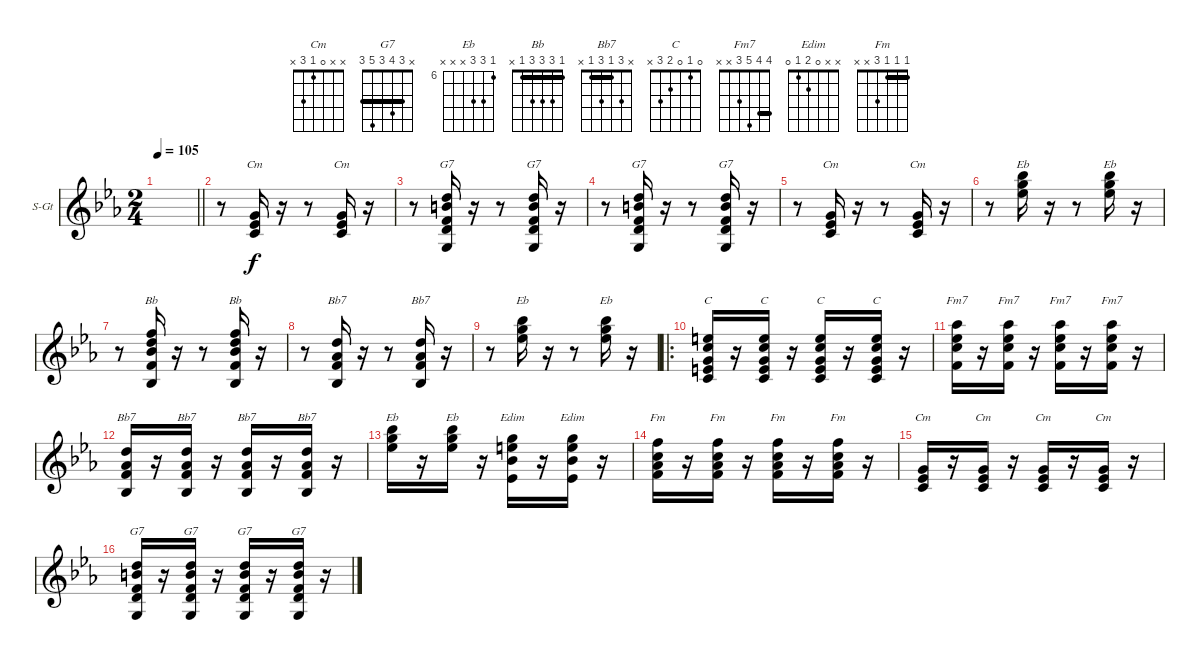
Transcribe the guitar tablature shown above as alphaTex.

\defaultSystemsLayout 4
\bracketExtendMode groupsimilarinstruments
\firstSystemTrackNameOrientation horizontal
\otherSystemsTrackNameOrientation horizontal
\track ("Steel Guitar" "S-Gt") {instrument acousticguitarsteel}
\staff {score}
\tuning (E4 B3 G3 D3 A2 E2)
\chord ("Cm" x x 0 1 3 x)
\chord ("G7" x 3 4 3 5 3) {barre (3 3)}
\chord ("Eb" 6 8 8 x x x) {firstfret 6}
\chord ("Bb" 1 3 3 3 1 x) {barre 1}
\chord ("Bb7" x 3 1 3 1 x) {barre 1}
\chord ("C" 0 1 0 2 3 x)
\chord ("Fm7" 4 4 5 3 x x) {barre 4}
\chord ("Edim" x x 0 2 1 0)
\chord ("Fm" 1 1 1 3 x x) {barre (1 1)}
\ts (2 4)
\tempo 105
\clef g2
\scale
0.532567
\barLineRight lightlight
\ks cminor
|
\scale
0.233716 r.8 (3.5 1.4 0.3).16{ch "Cm"} r.16 r.8 (3.5 1.4 0.3).16{ch "Cm"} r.16 |
\scale
0.233716 r.8 (3.6 5.5 3.4 4.3 3.2).16{ch "G7"} r.16 r.8 (3.6 5.5 3.4 4.3 3.2).16{ch "G7"} r.16 |
\scale
0.333333 r.8 (3.6 5.5 3.4 4.3 3.2).16{ch "G7"} r.16 r.8 (3.6 5.5 3.4 4.3 3.2).16{ch "G7"} r.16 |
\scale
0.333333 r.8 (3.5 1.4 0.3).16{ch "Cm"} r.16 r.8 (3.5 1.4 0.3).16{ch "Cm"} r.16 |
\scale
0.333333 r.8 (8.3 8.2 6.1).16{ch "Eb"} r.16 r.8 (8.3 8.2 6.1).16{ch "Eb"} r.16 |
\scale
0.333333 r.8 (1.5 3.4 3.3 3.2 1.1).16{ch "Bb"} r.16 r.8 (1.5 3.4 3.3 3.2 1.1).16{ch "Bb"} r.16 |
\scale
0.333333 r.8 (1.5 3.4 1.3 3.2).16{ch "Bb7"} r.16 r.8 (1.5 3.4 1.3 3.2).16{ch "Bb7"} r.16 |
\scale
0.333333 r.8 (8.3 8.2 6.1).16{ch "Eb"} r.16 r.8 (8.3 8.2 6.1).16{ch "Eb"} r.16 |
\ro
\scale
0.374359 (3.5 2.4 0.3 1.2 0.1).16{ch "C"} r.16 (3.5 2.4 0.3 1.2 0.1).16{ch "C"} r.16 (3.5 2.4 0.3 1.2 0.1).16{ch "C"} r.16 (3.5 2.4 0.3 1.2 0.1).16{ch "C"} r.16 |
\scale
0.312821 (3.4 5.3 4.2 4.1).16{ch "Fm7"} r.16 (3.4 5.3 4.2 4.1).16{ch "Fm7"} r.16 (3.4 5.3 4.2 4.1).16{ch "Fm7"} r.16 (3.4 5.3 4.2 4.1).16{ch "Fm7"} r.16 |
\scale
0.312821 (1.5 3.4 1.3 3.2).16{ch "Bb7"} r.16 (1.5 3.4 1.3 3.2).16{ch "Bb7"} r.16 (1.5 3.4 1.3 3.2).16{ch "Bb7"} r.16 (1.5 3.4 1.3 3.2).16{ch "Bb7"} r.16 |
\scale
0.333333 (8.3 8.2 6.1).16{ch "Eb"} r.16 (8.3 8.2 6.1).16{ch "Eb"} r.16 (12.3 14.4 13.5 11.6).16{ch "Edim"} r.16 (12.3 14.4 13.5 11.6).16{ch "Edim"} r.16 |
\scale
0.333333 (3.4 1.3 1.2 1.1).16{ch "Fm"} r.16 (3.4 1.3 1.2 1.1).16{ch "Fm"} r.16 (3.4 1.3 1.2 1.1).16{ch "Fm"} r.16 (3.4 1.3 1.2 1.1).16{ch "Fm"} r.16 |
\scale
0.333333 (3.5 1.4 0.3).16{ch "Cm"} r.16 (3.5 1.4 0.3).16{ch "Cm"} r.16 (3.5 1.4 0.3).16{ch "Cm"} r.16 (3.5 1.4 0.3).16{ch "Cm"} r.16 |
(3.6 5.5 3.4 4.3 3.2).16{ch "G7"} r.16 (3.6 5.5 3.4 4.3 3.2).16{ch "G7"} r.16 (3.6 5.5 3.4 4.3 3.2).16{ch "G7"} r.16 (3.6 5.5 3.4 4.3 3.2).16{ch "G7"} r.16
